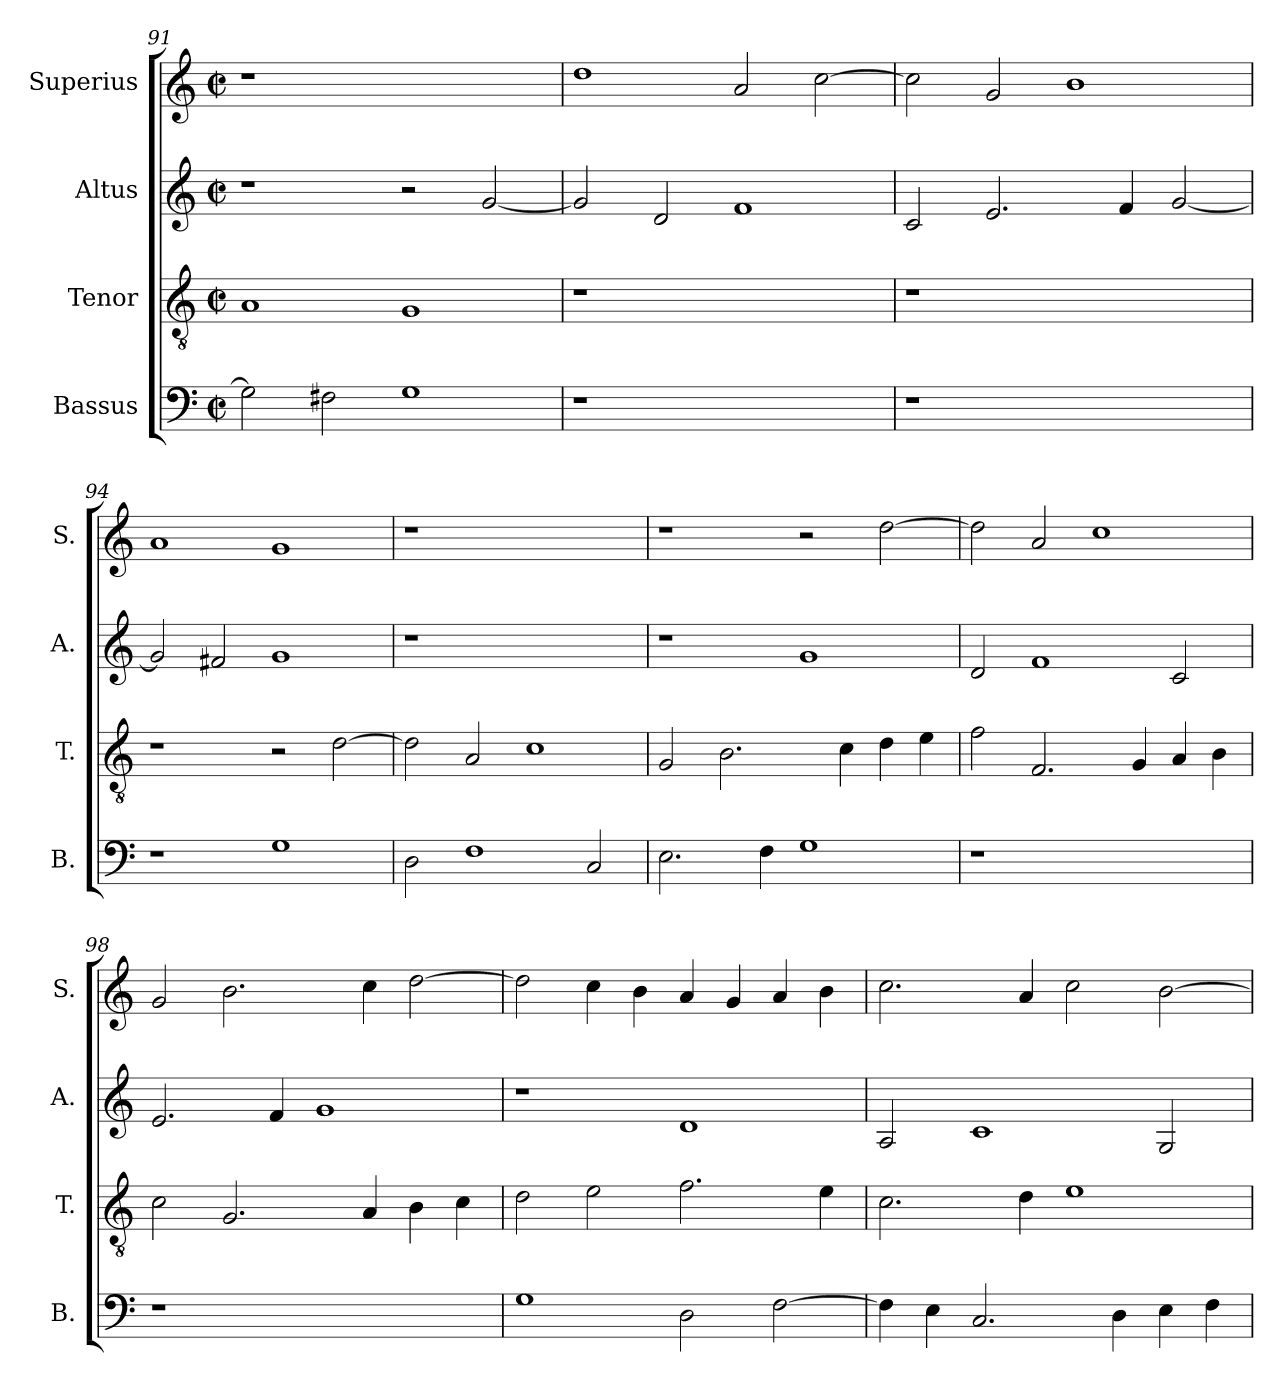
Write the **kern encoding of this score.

**kern	**kern	**kern	**kern
*part4	*part3	*part2	*part1
*staff4	*staff3	*staff2	*staff1
*I"Bassus	*I"Tenor	*I"Altus	*I"Superius
*I'B.	*I'T.	*I'A.	*I'S.
*clefF4	*clefGv2	*clefG2	*clefG2
*	*ITrd7c12	*	*
*k[]	*k[]	*k[]	*k[]
*C:	*C:	*C:	*C:
*M2/2	*M2/2	*M2/2	*M2/2
*met(c|)	*met(c|)	*met(c|)	*met(c|)
=91	=91	=91	=91
!	!	!	!LO:N:vis=1
2Gi\]	1AAi	1r	1r
2F#Xi\	.	.	.
1Gi	1GGi	2r	1ryy
.	.	[<2gi/	.
=92	=92	=92	=92
!LO:N:vis=1	!LO:N:vis=1	!	!
1r	1r	2gi/]	1ddi
.	.	2di/	.
1ryy	1ryy	1fi	2ai/
.	.	.	[>2cci\
=93	=93	=93	=93
!LO:N:vis=1	!LO:N:vis=1	!	!
1r	1r	2ci/	2cci\]
.	.	2.ei/	2gi/
1ryy	1ryy	.	1bi
.	.	4fi/	.
.	.	[<2gi/	.
=94	=94	=94	=94
1r	1r	2gi/]	1ai
.	.	2f#Xi/	.
1Gi	2r	1gi	1gi
.	[>2Di\	.	.
!!LO:LB:g=z
=95	=95	=95	=95
!	!	!LO:N:vis=1	!LO:N:vis=1
2Di\	2Di\]	1r	1r
1Fi	2AAi/	.	.
.	1Ci	1ryy	1ryy
2Ci/	.	.	.
=96	=96	=96	=96
2.Ei\	2GGi/	1r	1r
.	2.BBi\	.	.
4Fi\	.	.	.
1Gi	.	1gi	2r
.	4Ci\	.	.
.	4Di\	.	[>2ddi\
.	4Ei\	.	.
=97	=97	=97	=97
!LO:N:vis=1	!	!	!
1r	2Fi\	2di/	2ddi\]
.	2.FFi/	1fi	2ai/
1ryy	.	.	1cci
.	4GGi/	.	.
.	4AAi/	2ci/	.
.	4BBi\	.	.
=98	=98	=98	=98
!LO:N:vis=1	!	!	!
1r	2Ci\	2.ei/	2gi/
.	2.GGi/	.	2.bi\
.	.	4fi/	.
1ryy	.	1gi	.
.	4AAi/	.	4cci\
.	4BBi\	.	[>2ddi\
.	4Ci\	.	.
!!LO:LB:g=z
=99	=99	=99	=99
1Gi	2Di\	1r	2ddi\]
.	2Ei\	.	4cci\
.	.	.	4bi\
2Di\	2.Fi\	1di	4ai/
.	.	.	4gi/
[>2Fi\	.	.	4ai/
.	4Ei\	.	4bi\
=100	=100	=100	=100
4Fi\]	2.Ci\	2Ai/	2.cci\
4Ei\	.	.	.
2.Ci/	.	1ci	.
.	4Di\	.	4ai/
.	1Ei	.	2cci\
4Di\	.	.	.
4Ei\	.	2Gi/	[>2bi\
4Fi\	.	.	.
=	=	=	=
*-	*-	*-	*-
